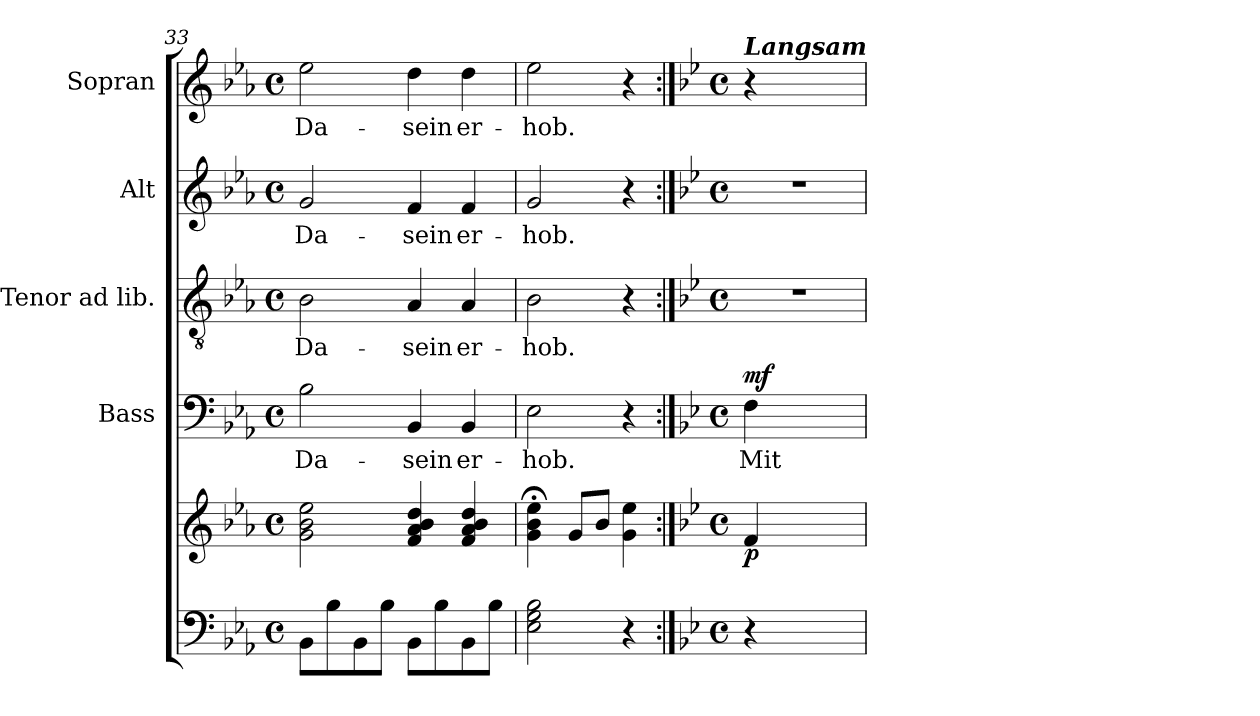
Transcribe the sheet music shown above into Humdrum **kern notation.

**kern	**kern	**dynam	**kern	**text	**dynam	**kern	**text	**kern	**text	**kern	**text
*part5	*part5	*part5	*part4	*part4	*part4	*part3	*part3	*part2	*part2	*part1	*part1
*staff6	*staff5	*staff5/6	*staff4	*staff4	*staff4	*staff3	*staff3	*staff2	*staff2	*staff1	*staff1
*	*	*	*I"Bass	*	*	*I"Tenor ad lib.	*	*I"Alt	*	*I"Sopran	*
*	*	*	*I'B.	*	*	*I'T.	*	*I'A.	*	*I'S.	*
*clefF4	*clefG2	*	*clefF4	*	*	*clefGv2	*	*clefG2	*	*clefG2	*
*k[b-e-a-]	*k[b-e-a-]	*	*k[b-e-a-]	*	*	*k[b-e-a-]	*	*k[b-e-a-]	*	*k[b-e-a-]	*
*E-:	*E-:	*	*E-:	*	*	*E-:	*	*E-:	*	*E-:	*
*M4/4	*M4/4	*	*M4/4	*	*	*M4/4	*	*M4/4	*	*M4/4	*
*met(c)	*met(c)	*	*met(c)	*	*	*met(c)	*	*met(c)	*	*met(c)	*
=33	=33	=33	=33	=33	=33	=33	=33	=33	=33	=33	=33
!	!	!	!	!LO:LY:b	!	!	!LO:LY:b	!	!LO:LY:b	!	!LO:LY:b
8BB-\L	2g\ 2b-\ 2ee-\	.	2B-\	Da-	.	2B-\	Da-	2g/	Da-	2ee-\	Da-
8B-\	.	.	.	.	.	.	.	.	.	.	.
8BB-\	.	.	.	.	.	.	.	.	.	.	.
8B-\J	.	.	.	.	.	.	.	.	.	.	.
!	!	!	!	!LO:LY:b	!	!	!LO:LY:b	!	!LO:LY:b	!	!LO:LY:b
8BB-\L	4f/ 4a-/ 4b-/ 4dd/	.	4BB-/	-sein	.	4A-/	-sein	4f/	-sein	4dd\	-sein
8B-\	.	.	.	.	.	.	.	.	.	.	.
!	!	!	!	!LO:LY:b	!	!	!LO:LY:b	!	!LO:LY:b	!	!LO:LY:b
8BB-\	4f/ 4a-/ 4b-/ 4dd/	.	4BB-/	er-	.	4A-/	er-	4f/	er-	4dd\	er-
8B-\J	.	.	.	.	.	.	.	.	.	.	.
=34	=34	=34	=34	=34	=34	=34	=34	=34	=34	=34	=34
!	!	!	!	!LO:LY:b	!	!	!LO:LY:b	!	!LO:LY:b	!	!LO:LY:b
2E-\ 2G\ 2B-\	4g\;< 4b-\;< 4ee-\;<	.	2E-\	-hob.	.	2B-\	-hob.	2g/	-hob.	2ee-\	-hob.
.	8g/L	.	.	.	.	.	.	.	.	.	.
.	8b-/J	.	.	.	.	.	.	.	.	.	.
4r	4g\ 4ee-\	.	4r	.	.	4r	.	4r	.	4r	.
!!LO:LB:g=z
=35:|!	=35:|!	=35:|!	=35:|!	=35:|!	=35:|!	=35:|!	=35:|!	=35:|!	=35:|!	=35:|!	=35:|!
*k[b-e-]	*k[b-e-]	*	*k[b-e-]	*	*	*k[b-e-]	*	*k[b-e-]	*	*k[b-e-]	*
*B-:	*B-:	*	*B-:	*	*	*B-:	*	*B-:	*	*B-:	*
*M4/4	*M4/4	*	*M4/4	*	*	*M4/4	*	*M4/4	*	*M4/4	*
*met(c)	*met(c)	*	*met(c)	*	*	*met(c)	*	*met(c)	*	*met(c)	*
!	!	!	!	!	!	!	!	!	!	!LO:TX:a:Bi:t=Langsam	!
!	!	!LO:DY:b	!	!LO:LY:b	!LO:DY:a	!	!	!	!	!	!
4r	4f/	p	4F\	Mit	mf	1r	.	1r	.	4r	.
2.ryy	2.ryy	.	2.ryy	.	.	.	.	.	.	2.ryy	.
=	=	=	=	=	=	=	=	=	=	=	=
*-	*-	*-	*-	*-	*-	*-	*-	*-	*-	*-	*-
